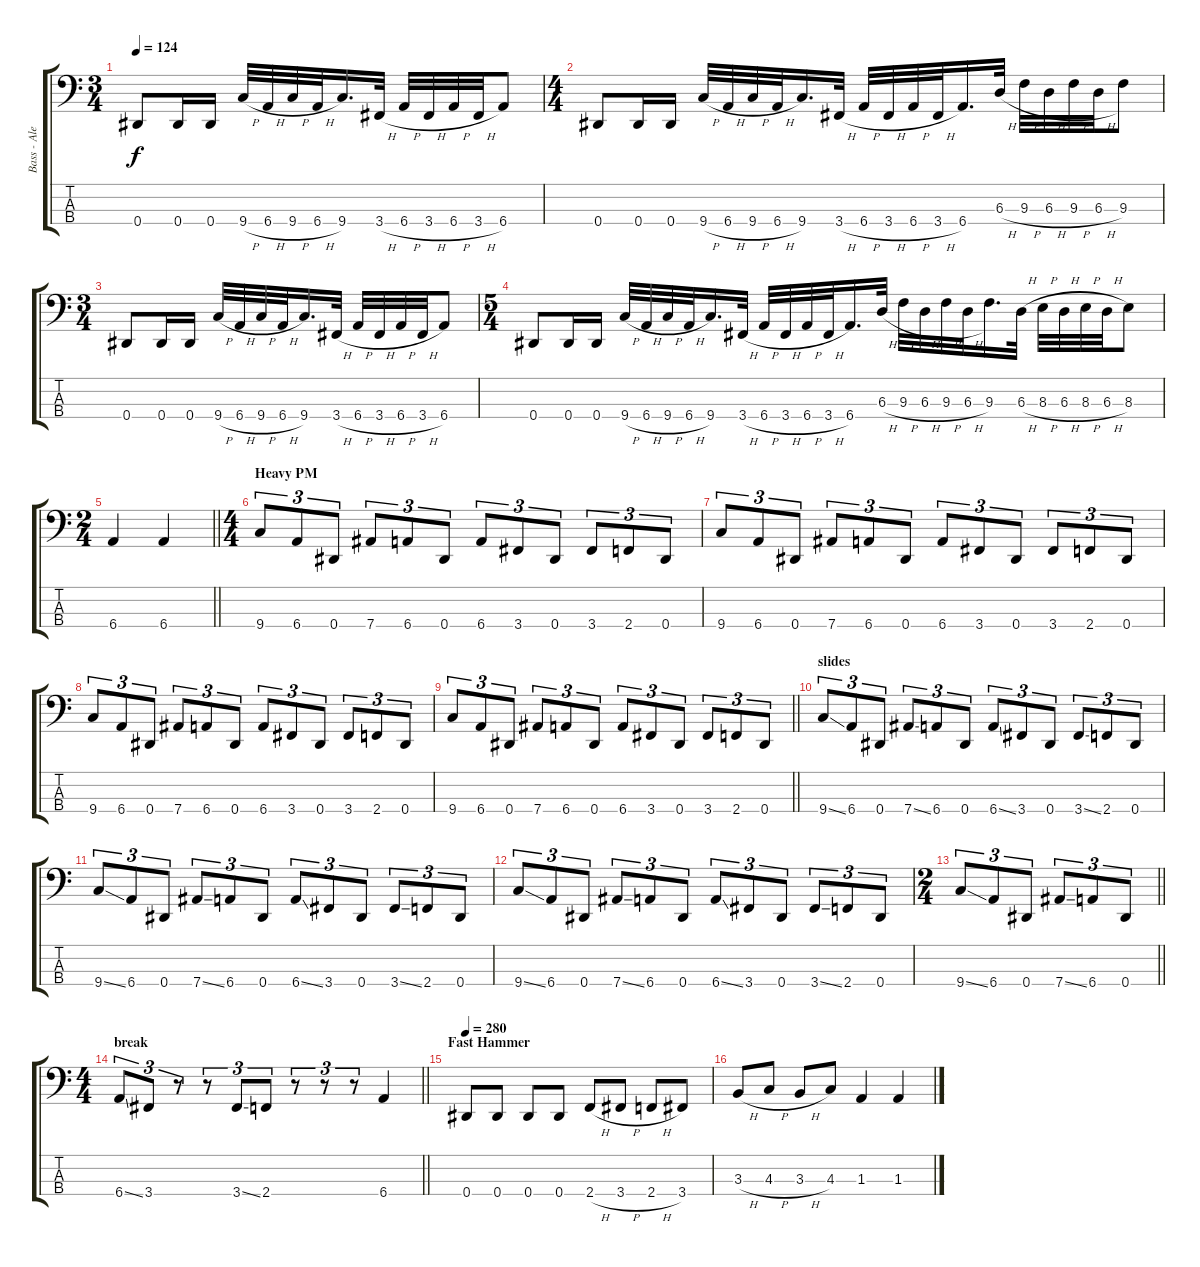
\track ("Bass - Alex Webster" "Bass - Ale") {instrument electricbassfinger}
\staff {score tabs}
\tuning (Gb2 Db2 Ab1 Eb1) {hide}
\ts (3 4)
\tempo 124
\clef f4
\ks c
0.4.8{dy f} 0.4.16 0.4.16 9.4{h}.32 6.4{h}.32 9.4{h}.32 6.4{h}.32 9.4.16{d} 3.4{h}.32 6.4{h}.32 3.4{h}.32 6.4{h}.32 3.4{h}.32 6.4.8 |
\ts (4 4)
0.4.8 0.4.16 0.4.16 9.4{h}.32 6.4{h}.32 9.4{h}.32 6.4{h}.32 9.4.16{d} 3.4{h}.32 6.4{h}.32 3.4{h}.32 6.4{h}.32 3.4{h}.32 6.4.16{d} 6.3{h}.32 9.3{h}.32 6.3{h}.32 9.3{h}.32 6.3{h}.32 9.3.8 |
\ts (3 4)
0.4.8 0.4.16 0.4.16 9.4{h}.32 6.4{h}.32 9.4{h}.32 6.4{h}.32 9.4.16{d} 3.4{h}.32 6.4{h}.32 3.4{h}.32 6.4{h}.32 3.4{h}.32 6.4.8 |
\ts (5 4)
0.4.8 0.4.16 0.4.16 9.4{h}.32 6.4{h}.32 9.4{h}.32 6.4{h}.32 9.4.16{d} 3.4{h}.32 6.4{h}.32 3.4{h}.32 6.4{h}.32 3.4{h}.32 6.4.16{d} 6.3{h}.32 9.3{h}.32 6.3{h}.32 9.3{h}.32 6.3{h}.32 9.3.16{d} 6.3{h}.32 8.3{h}.32 6.3{h}.32 8.3{h}.32 6.3{h}.32 8.3.8 |
\ts (2 4)
\barLineRight lightlight
6.4.4 6.4.4 |
\ts (4 4)
\section ("" "Heavy PM")
9.4.8{tu (3 2)} 6.4.8{tu (3 2)} 0.4.8{tu (3 2)} 7.4.8{tu (3 2)} 6.4.8{tu (3 2)} 0.4.8{tu (3 2)} 6.4.8{tu (3 2)} 3.4.8{tu (3 2)} 0.4.8{tu (3 2)} 3.4.8{tu (3 2)} 2.4.8{tu (3 2)} 0.4.8{tu (3 2)} |
9.4.8{tu (3 2)} 6.4.8{tu (3 2)} 0.4.8{tu (3 2)} 7.4.8{tu (3 2)} 6.4.8{tu (3 2)} 0.4.8{tu (3 2)} 6.4.8{tu (3 2)} 3.4.8{tu (3 2)} 0.4.8{tu (3 2)} 3.4.8{tu (3 2)} 2.4.8{tu (3 2)} 0.4.8{tu (3 2)} |
9.4.8{tu (3 2)} 6.4.8{tu (3 2)} 0.4.8{tu (3 2)} 7.4.8{tu (3 2)} 6.4.8{tu (3 2)} 0.4.8{tu (3 2)} 6.4.8{tu (3 2)} 3.4.8{tu (3 2)} 0.4.8{tu (3 2)} 3.4.8{tu (3 2)} 2.4.8{tu (3 2)} 0.4.8{tu (3 2)} |
\barLineRight lightlight
9.4.8{tu (3 2)} 6.4.8{tu (3 2)} 0.4.8{tu (3 2)} 7.4.8{tu (3 2)} 6.4.8{tu (3 2)} 0.4.8{tu (3 2)} 6.4.8{tu (3 2)} 3.4.8{tu (3 2)} 0.4.8{tu (3 2)} 3.4.8{tu (3 2)} 2.4.8{tu (3 2)} 0.4.8{tu (3 2)} |
\section ("" "slides")
9.4{ss}.8{tu (3 2)} 6.4.8{tu (3 2)} 0.4.8{tu (3 2)} 7.4{ss}.8{tu (3 2)} 6.4.8{tu (3 2)} 0.4.8{tu (3 2)} 6.4{ss}.8{tu (3 2)} 3.4.8{tu (3 2)} 0.4.8{tu (3 2)} 3.4{ss}.8{tu (3 2)} 2.4.8{tu (3 2)} 0.4.8{tu (3 2)} |
9.4{ss}.8{tu (3 2)} 6.4.8{tu (3 2)} 0.4.8{tu (3 2)} 7.4{ss}.8{tu (3 2)} 6.4.8{tu (3 2)} 0.4.8{tu (3 2)} 6.4{ss}.8{tu (3 2)} 3.4.8{tu (3 2)} 0.4.8{tu (3 2)} 3.4{ss}.8{tu (3 2)} 2.4.8{tu (3 2)} 0.4.8{tu (3 2)} |
9.4{ss}.8{tu (3 2)} 6.4.8{tu (3 2)} 0.4.8{tu (3 2)} 7.4{ss}.8{tu (3 2)} 6.4.8{tu (3 2)} 0.4.8{tu (3 2)} 6.4{ss}.8{tu (3 2)} 3.4.8{tu (3 2)} 0.4.8{tu (3 2)} 3.4{ss}.8{tu (3 2)} 2.4.8{tu (3 2)} 0.4.8{tu (3 2)} |
\ts (2 4)
\barLineRight lightlight
9.4{ss}.8{tu (3 2)} 6.4.8{tu (3 2)} 0.4.8{tu (3 2)} 7.4{ss}.8{tu (3 2)} 6.4.8{tu (3 2)} 0.4.8{tu (3 2)} |
\ts (4 4)
\section ("" "break")
\barLineRight lightlight
6.4{ss}.8{tu (3 2)} 3.4.8{tu (3 2)} r.8{tu (3 2)} r.8{tu (3 2)} 3.4{ss}.8{tu (3 2)} 2.4.8{tu (3 2)} r.8{tu (3 2)} r.8{tu (3 2)} r.8{tu (3 2)} 6.4.4 |
\section ("" "Fast Hammer")
\tempo 280
0.4.8 0.4.8 0.4.8 0.4.8 2.4{h}.8 3.4{h}.8 2.4{h}.8 3.4.8 |
3.3{h}.8 4.3{h}.8 3.3{h}.8 4.3.8 1.3.4 1.3.4
